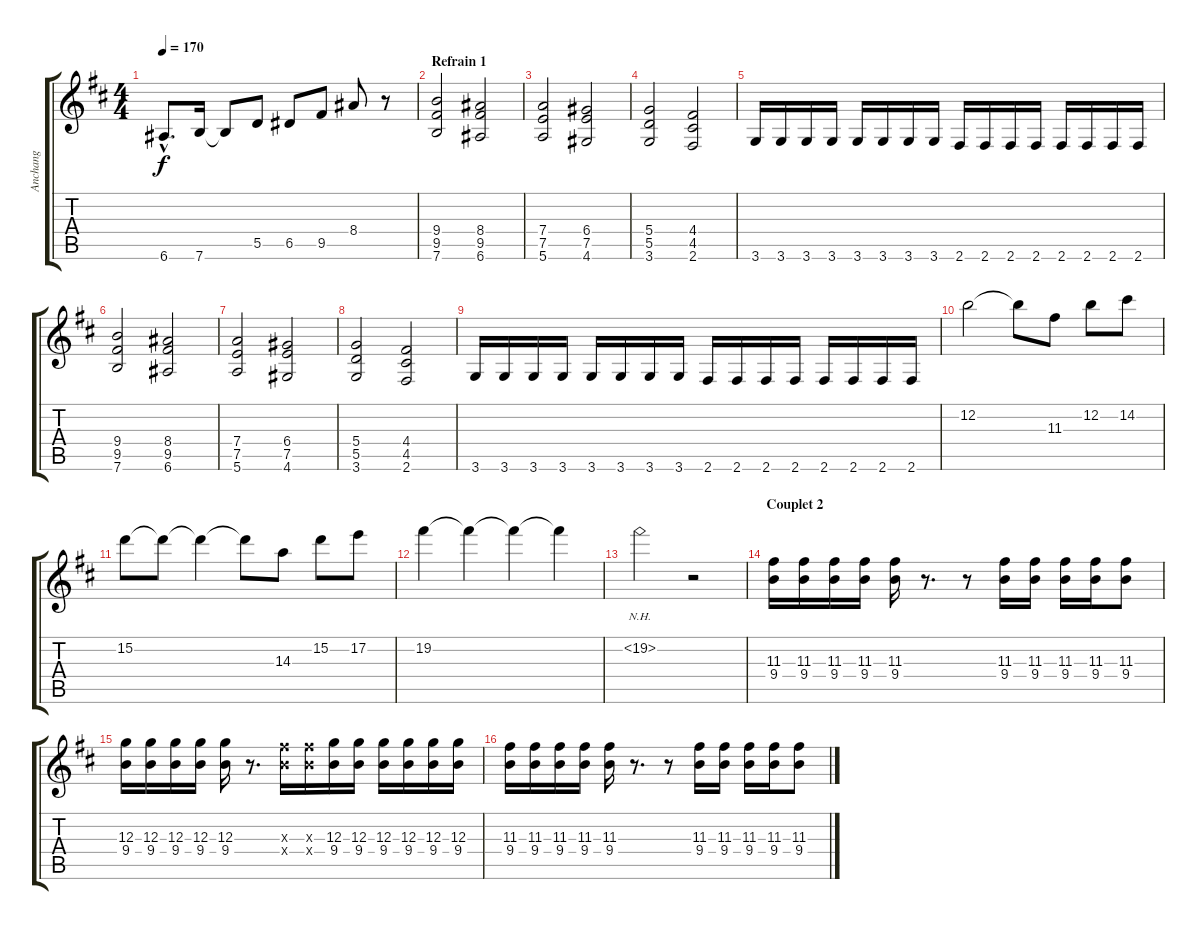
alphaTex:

\track ("Anchang" "Anchang") {instrument overdrivenguitar}
\staff {score tabs}
\tuning (E4 B3 G3 D3 A2 E2) {hide}
\ts (4 4)
\tempo 170
\clef g2
\ks d
6.6{hac}.8{d dy f} 7.6.16 7.6{t}.8 5.5.8 6.5.8 9.5.8 8.4.8 r.8 |
\section ("" "Refrain 1")
(9.4 9.5 7.6).2 (8.4 9.5 6.6).2 |
(7.4 7.5 5.6).2 (6.4 7.5 4.6).2 |
(5.4 5.5 3.6).2 (4.4 4.5 2.6).2 |
3.6.16 3.6.16 3.6.16 3.6.16 3.6.16 3.6.16 3.6.16 3.6.16 2.6.16 2.6.16 2.6.16 2.6.16 2.6.16 2.6.16 2.6.16 2.6.16 |
(9.4 9.5 7.6).2 (8.4 9.5 6.6).2 |
(7.4 7.5 5.6).2 (6.4 7.5 4.6).2 |
(5.4 5.5 3.6).2 (4.4 4.5 2.6).2 |
3.6.16 3.6.16 3.6.16 3.6.16 3.6.16 3.6.16 3.6.16 3.6.16 2.6.16 2.6.16 2.6.16 2.6.16 2.6.16 2.6.16 2.6.16 2.6.16 |
12.2.2 12.2{t}.8 11.3.8 12.2.8 14.2.8 |
15.2.8 15.2{t}.8 15.2{t}.4 15.2{t}.8 14.3.8 15.2.8 17.2.8 |
19.2.4 19.2{t}.4 19.2{t}.4 19.2{t}.4 |
19.2{nh}.2 r.2 |
\section ("" "Couplet 2")
(11.3 9.4).16 (11.3 9.4).16 (11.3 9.4).16 (11.3 9.4).16 (11.3 9.4).16 r.8{d} r.8 (11.3 9.4).16 (11.3 9.4).16 (11.3 9.4).16 (11.3 9.4).16 (11.3 9.4).8 |
(12.3 9.4).16 (12.3 9.4).16 (12.3 9.4).16 (12.3 9.4).16 (12.3 9.4).16 r.8{d} (11.3{x} 9.4{x}).16 (11.3{x} 9.4{x}).16 (12.3 9.4).16 (12.3 9.4).16 (12.3 9.4).16 (12.3 9.4).16 (12.3 9.4).16 (12.3 9.4).16 |
(11.3 9.4).16 (11.3 9.4).16 (11.3 9.4).16 (11.3 9.4).16 (11.3 9.4).16 r.8{d} r.8 (11.3 9.4).16 (11.3 9.4).16 (11.3 9.4).16 (11.3 9.4).16 (11.3 9.4).8
